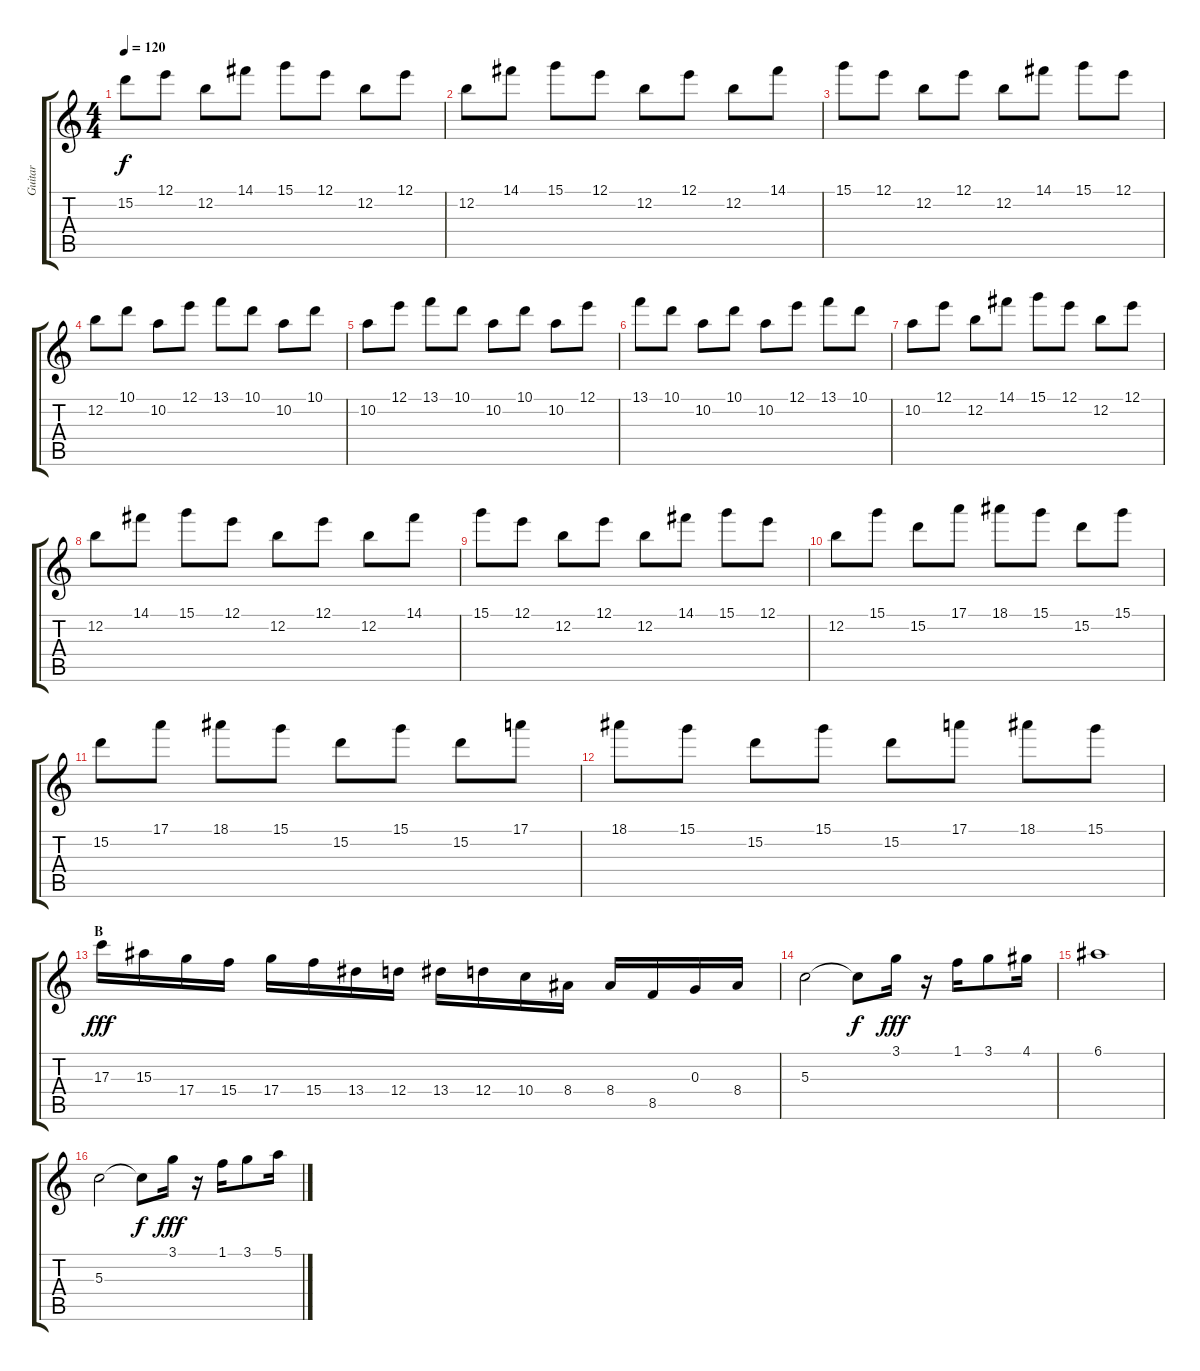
\track ("Guitar" "Guitar") {instrument distortionguitar}
\staff {score tabs}
\tuning (E4 B3 G3 D3 A2 E2) {hide}
\ts (4 4)
\tempo 120
\clef g2
\ks c
15.2.8{dy f} 12.1.8 12.2.8 14.1.8 15.1.8 12.1.8 12.2.8 12.1.8 |
12.2.8 14.1.8 15.1.8 12.1.8 12.2.8 12.1.8 12.2.8 14.1.8 |
15.1.8 12.1.8 12.2.8 12.1.8 12.2.8 14.1.8 15.1.8 12.1.8 |
12.2.8 10.1.8 10.2.8 12.1.8 13.1.8 10.1.8 10.2.8 10.1.8 |
10.2.8 12.1.8 13.1.8 10.1.8 10.2.8 10.1.8 10.2.8 12.1.8 |
13.1.8 10.1.8 10.2.8 10.1.8 10.2.8 12.1.8 13.1.8 10.1.8 |
10.2.8 12.1.8 12.2.8 14.1.8 15.1.8 12.1.8 12.2.8 12.1.8 |
12.2.8 14.1.8 15.1.8 12.1.8 12.2.8 12.1.8 12.2.8 14.1.8 |
15.1.8 12.1.8 12.2.8 12.1.8 12.2.8 14.1.8 15.1.8 12.1.8 |
12.2.8 15.1.8 15.2.8 17.1.8 18.1.8 15.1.8 15.2.8 15.1.8 |
15.2.8 17.1.8 18.1.8 15.1.8 15.2.8 15.1.8 15.2.8 17.1.8 |
18.1.8 15.1.8 15.2.8 15.1.8 15.2.8 17.1.8 18.1.8 15.1.8 |
\section ("" "B")
17.3.16{dy fff} 15.3.16 17.4.16 15.4.16 17.4.16 15.4.16 13.4.16 12.4.16 13.4.16 12.4.16 10.4.16 8.4.16 8.4.16 8.5.16 0.3.16 8.4.16 |
5.3.2 5.3{t}.8{dy f} 3.1.16{dy fff} r.16 1.1.16 3.1.8 4.1.16 |
6.1.1 |
5.3.2 5.3{t}.8{dy f} 3.1.16{dy fff} r.16 1.1.16 3.1.8 5.1.16
